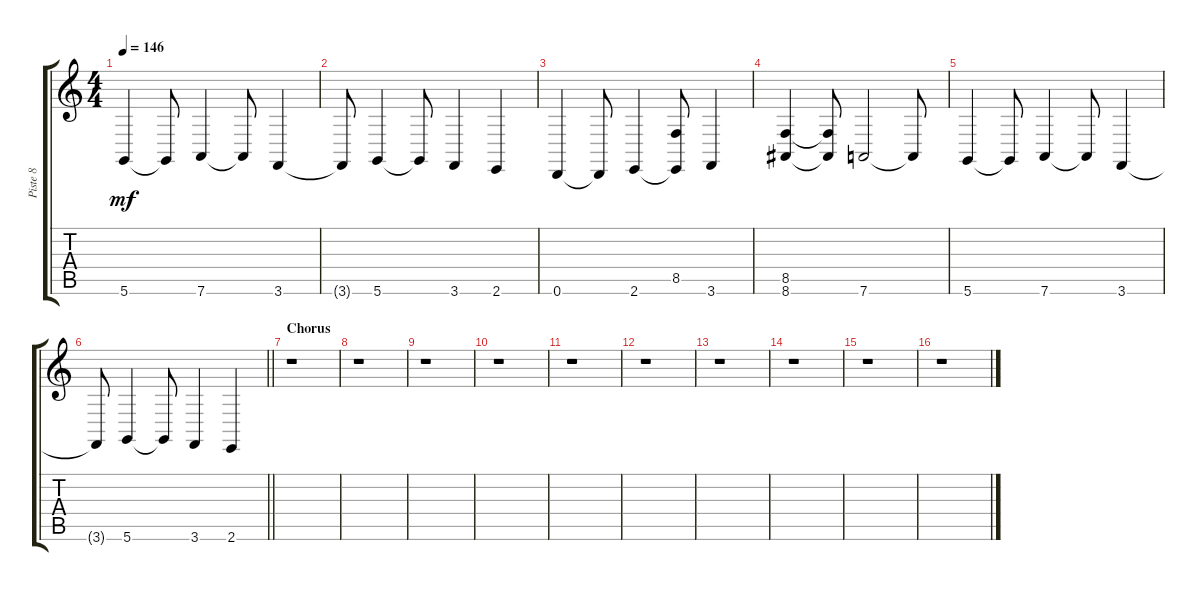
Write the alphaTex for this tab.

\track ("Piste 8" "Piste 8") {instrument oboe}
\staff {score tabs}
\tuning (E4 B3 G3 D3 A2 D2) {hide}
\ts (4 4)
\tempo 146
\clef g2
\ks c
5.6.4{dy mf} 5.6{t}.8 7.6.4 7.6{t}.8 3.6.4 |
3.6{t}.8 5.6.4 5.6{t}.8 3.6.4 2.6.4 |
0.6.4 0.6{t}.8 2.6.4 (8.5{t} 2.6{t}).8 3.6.4 |
(8.5 8.6).4 (8.5{t} 8.6{t}).8 7.6.2 7.6{t}.8 |
5.6.4 5.6{t}.8 7.6.4 7.6{t}.8 3.6.4 |
\barLineRight lightlight
3.6{t}.8 5.6.4 5.6{t}.8 3.6.4 2.6.4 |
\section ("" "Chorus")
r.1 |
r.1 |
r.1 |
r.1 |
r.1 |
r.1 |
r.1 |
r.1 |
r.1 |
r.1
